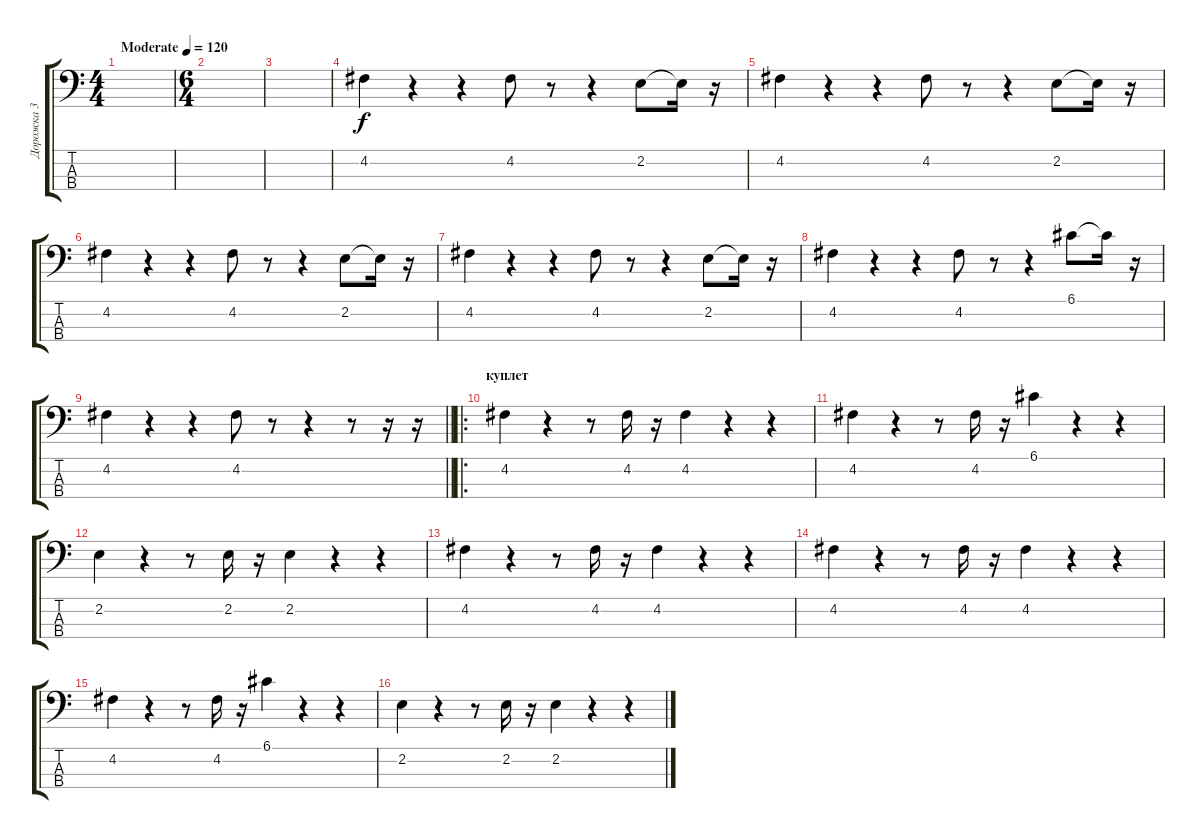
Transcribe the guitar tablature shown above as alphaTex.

\track ("Дорожка 3" "Дорожка 3") {instrument acousticbass}
\staff {score tabs}
\tuning (G2 D2 A1 E1) {hide}
\ts (4 4)
\tempo (120 "Moderate")
\clef f4
\ks c
|
\ts (6 4)
|
|
4.2.4 r.4 r.4 4.2.8 r.8 r.4 2.2.8 2.2{t}.16 r.16 |
4.2.4 r.4 r.4 4.2.8 r.8 r.4 2.2.8 2.2{t}.16 r.16 |
4.2.4 r.4 r.4 4.2.8 r.8 r.4 2.2.8 2.2{t}.16 r.16 |
4.2.4 r.4 r.4 4.2.8 r.8 r.4 2.2.8 2.2{t}.16 r.16 |
4.2.4 r.4 r.4 4.2.8 r.8 r.4 6.1.8 6.1{t}.16 r.16 |
\barLineRight lightlight
4.2.4 r.4 r.4 4.2.8 r.8 r.4 r.8 r.16 r.16 |
\ro
\section ("" "куплет")
4.2.4 r.4 r.8 4.2.16 r.16 4.2.4 r.4 r.4 |
4.2.4 r.4 r.8 4.2.16 r.16 6.1.4 r.4 r.4 |
2.2.4 r.4 r.8 2.2.16 r.16 2.2.4 r.4 r.4 |
4.2.4 r.4 r.8 4.2.16 r.16 4.2.4 r.4 r.4 |
4.2.4 r.4 r.8 4.2.16 r.16 4.2.4 r.4 r.4 |
4.2.4 r.4 r.8 4.2.16 r.16 6.1.4 r.4 r.4 |
2.2.4 r.4 r.8 2.2.16 r.16 2.2.4 r.4 r.4
